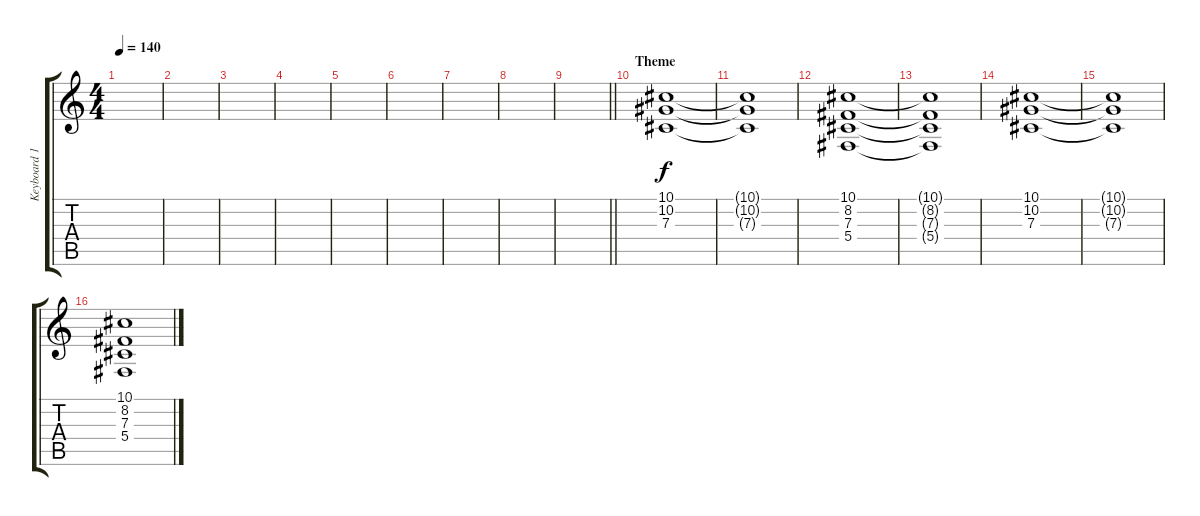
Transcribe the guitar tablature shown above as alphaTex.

\track ("Keyboard 1" "Keyboard 1") {instrument stringensemble1}
\staff {score tabs}
\tuning (Eb4 Bb3 Gb3 Db3 Ab2 Eb2) {hide}
\ts (4 4)
\tempo 140
\clef g2
\ks c
|
|
|
|
|
|
|
|
\barLineRight lightlight
|
\section ("" "Theme")
(10.1 10.2 7.3).1 |
(10.1{t} 10.2{t} 7.3{t}).1 |
(10.1 8.2 7.3 5.4).1 |
(10.1{t} 8.2{t} 7.3{t} 5.4{t}).1 |
(10.1 10.2 7.3).1 |
(10.1{t} 10.2{t} 7.3{t}).1 |
(10.1 8.2 7.3 5.4).1
